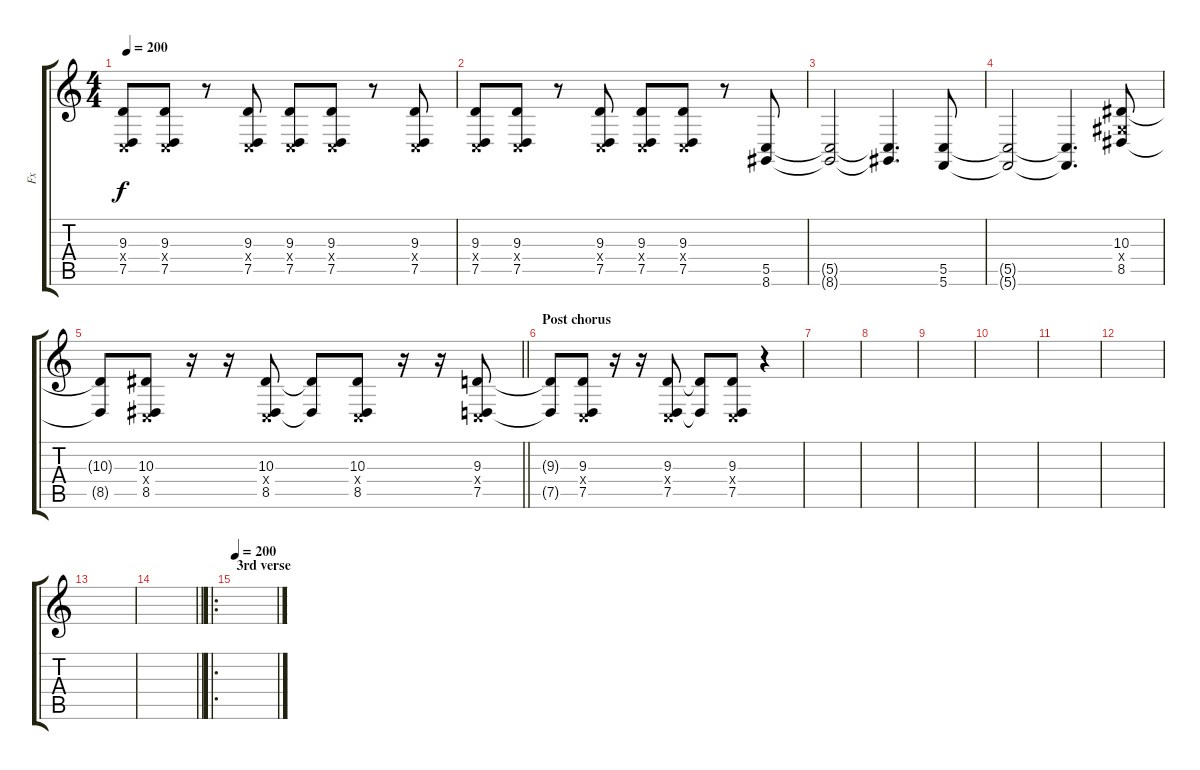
\track ("Fx" "Fx") {instrument pad7halo}
\staff {score tabs}
\tuning (D4 A3 F3 C3 G2 C2) {hide}
\ts (4 4)
\tempo 200
\clef g2
\ks c
(9.3 0.4{x} 7.5).8{dy f} (9.3 0.4{x} 7.5).8 r.8 (9.3 0.4{x} 7.5).8 (9.3 0.4{x} 7.5).8 (9.3 0.4{x} 7.5).8 r.8 (9.3 0.4{x} 7.5).8 |
(9.3 0.4{x} 7.5).8 (9.3 0.4{x} 7.5).8 r.8 (9.3 0.4{x} 7.5).8 (9.3 0.4{x} 7.5).8 (9.3 0.4{x} 7.5).8 r.8 (5.5 8.6).8 |
(5.5{t} 8.6{t}).2 (5.5{t} 8.6{t}).4{d} (5.5 5.6).8 |
(5.5{t} 5.6{t}).2 (5.5{t} 5.6{t}).4{d} (10.3 8.4{x} 8.5).8 |
\barLineRight lightlight
(10.3{t} 8.5{t}).8 (10.3 0.4{x} 8.5).8 r.16 r.16 (10.3 0.4{x} 8.5).8 (10.3{t} 8.5{t}).8 (10.3 0.4{x} 8.5).8 r.16 r.16 (9.3 0.4{x} 7.5).8 |
\section ("" "Post chorus")
(9.3{t} 7.5{t}).8 (9.3 0.4{x} 7.5).8 r.16 r.16 (9.3 0.4{x} 7.5).8 (9.3{t} 7.5{t}).8 (9.3 0.4{x} 7.5).8 r.4 |
|
|
|
|
|
|
|
\barLineRight lightlight
|
\ro
\section ("" "3rd verse")
\tempo 205
\tempo 200
